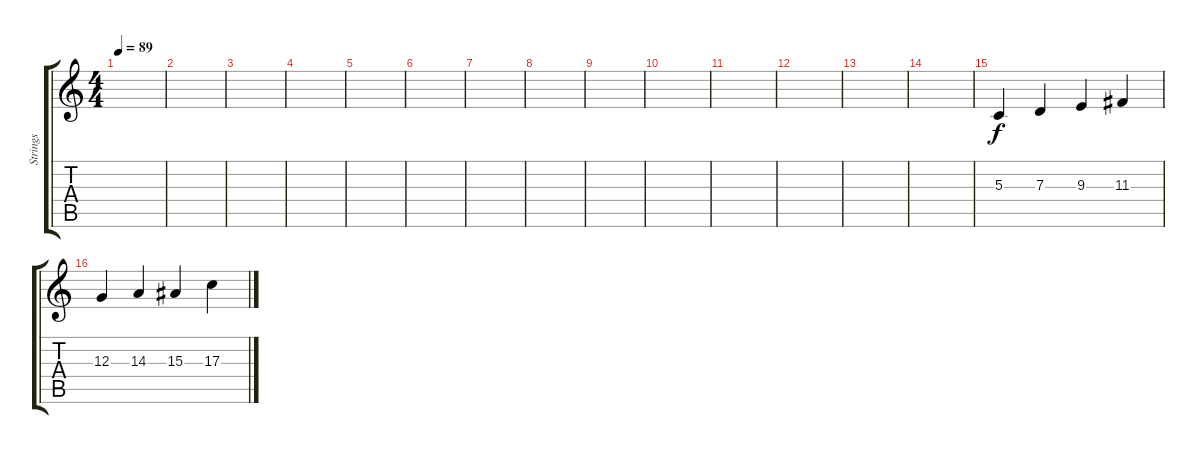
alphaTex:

\track ("Strings" "Strings") {instrument stringensemble1}
\staff {score tabs}
\tuning (E4 B3 G3 D3 A2 E2) {hide}
\ts (4 4)
\tempo 89
\clef g2
\ks c
|
|
|
|
|
|
|
|
|
|
|
|
|
|
5.3.4 7.3.4 9.3.4 11.3.4 |
12.3.4 14.3.4 15.3.4 17.3.4
